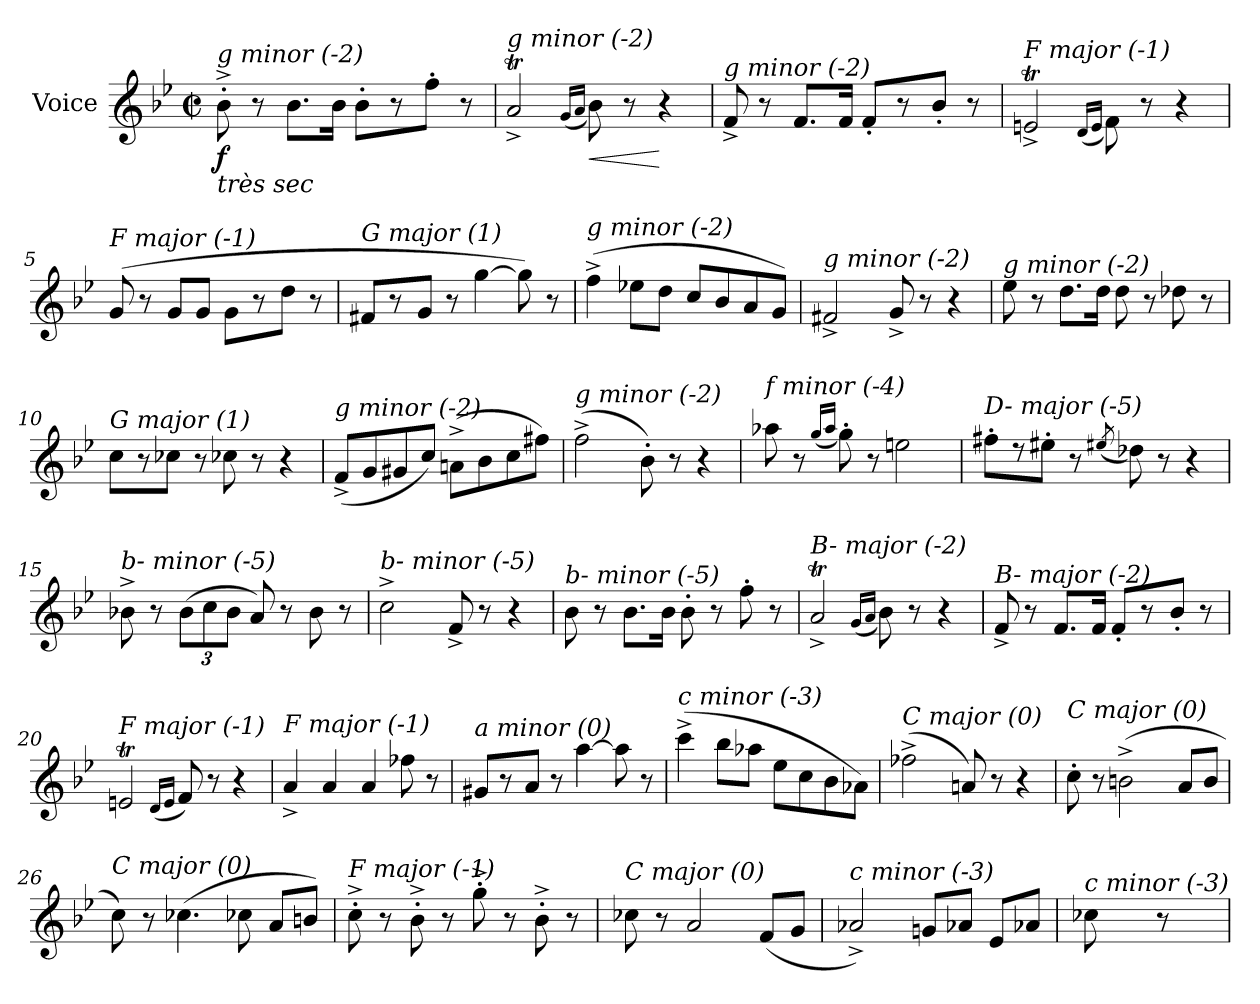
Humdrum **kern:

**kern	**dynam
*part1	*part1
*staff1	*staff1
*I"Voice	*
*I'V	*
*clefG2	*
*k[b-e-]	*
*M2/2	*
*met(c|)	*
*MM288	*
=1	=1
!LO:TX:b:i:t=très sec	!
!LO:TX:i:t=g minor (-2)	!
!	!LO:DY:b
8b-'^\	f
8r	.
8.b-\L	.
16b-\Jk	.
8b-'\L	.
8r	.
8ff'\J	.
8r	.
=2	=2
!LO:TX:i:t=g minor (-2)	!
2at^/	.
(<16qg/LL	.
16qa/JJ	.
!	!LO:HP:b
8b-\)	<
8r	.
4r	[
=3	=3
!LO:TX:i:t=g minor (-2)	!
8f^/	.
8r	.
8.f/L	.
16f/Jk	.
8f'/L	.
8r	.
8b-'/J	.
8r	.
=4	=4
!LO:TX:i:t=F major (-1)	!
2ent^/	.
(<16qd/LL	.
16qe/JJ	.
8f\)	.
8r	.
4r	.
=5	=5
!LO:TX:i:t=F major (-1)	!
(>8g/	.
8r	.
8g/L	.
8g/J	.
8g\L	.
8r	.
8dd\J	.
8r	.
!!LO:LB:g=z
=6	=6
!LO:TX:i:t=G major (1)	!
8f#X/L	.
8r	.
8g/J	.
8r	.
[4gg\	.
8gg\])	.
8r	.
=7	=7
!LO:TX:i:t=g minor (-2)	!
(>4ff^\	.
8ee-X\L	.
8dd\J	.
8cc/L	.
8b-/	.
8a/	.
8g/J)	.
=8	=8
!LO:TX:i:t=g minor (-2)	!
2f#X^/	.
8g^/	.
8r	.
4r	.
=9	=9
!LO:TX:i:t=g minor (-2)	!
8ee-\	.
8r	.
8.dd\L	.
16dd\Jk	.
8dd\	.
8r	.
8dd-X\	.
8r	.
=10	=10
!LO:TX:i:t=G major (1)	!
8cc\L	.
8r	.
8cc-Xi\J	.
8r	.
8cc-Xi\	.
8r	.
4r	.
!!LO:LB:g=z
=11	=11
!LO:TX:i:t=g minor (-2)	!
(<8f^/L	.
8g/	.
8g#Xi/	.
8cc/J)	.
(>8an^\L	.
8b-\	.
8cc\	.
8ff#Xi\J)	.
=12	=12
!LO:TX:i:t=g minor (-2)	!
(>2ff^\	.
8b-'\)	.
8r	.
4r	.
=13	=13
!LO:TX:i:t=f minor (-4)	!
8aa-X\	.
8r	.
(<16qgg/LL	.
16qaa-/JJ	.
8gg'\)	.
8r	.
2een\	.
=14	=14
!LO:TX:i:t=D- major (-5)	!
8ff#X'i\L	.
8r	.
8ee#X'i\J	.
8r	.
(<8qee#Xi/	.
8dd-X\)	.
8r	.
4r	.
=15	=15
!LO:TX:i:t=b- minor (-5)	!
8b-X^\	.
8r	.
*Xbrackettup	*
(>12b-\L	.
12cc\	.
12b-\J	.
8a/)	.
8r	.
8b-\	.
8r	.
!!LO:LB:g=z
=16	=16
!LO:TX:i:t=b- minor (-5)	!
2cc^\	.
8f^/	.
8r	.
4r	.
=17	=17
!LO:TX:i:t=b- minor (-5)	!
8b-\	.
8r	.
8.b-\L	.
16b-\Jk	.
8b-'\	.
8r	.
8ff'\	.
8r	.
=18	=18
!LO:TX:i:t=B- major (-2)	!
2at^/	.
(<16qg/LL	.
16qa/JJ	.
8b-\)	.
8r	.
4r	.
=19	=19
!LO:TX:i:t=B- major (-2)	!
8f^/	.
8r	.
8.f/L	.
16f/Jk	.
8f'/L	.
8r	.
8b-'/J	.
8r	.
=20	=20
!LO:TX:i:t=F major (-1)	!
2ent/	.
(<16qd/LL	.
16qe/JJ	.
8f/)	.
8r	.
4r	.
!!LO:LB:g=z
=21	=21
!LO:TX:i:t=F major (-1)	!
4a^/	.
4a/	.
4a/	.
8ff-Xi\	.
8r	.
=22	=22
!LO:TX:i:t=a minor (0)	!
8g#X/L	.
8r	.
8a/J	.
8r	.
[4aa\	.
8aa\]	.
8r	.
=23	=23
!LO:TX:i:t=c minor (-3)	!
(>4ccc^\	.
8bb-\L	.
8aa-X\J	.
8ee-\L	.
8cc\	.
8b-\	.
8a-X\J)	.
=24	=24
!LO:TX:i:t=C major (0)	!
(>2ff-X^i\	.
8an/)	.
8r	.
4r	.
=25	=25
!LO:TX:i:t=C major (0)	!
8cc'\	.
8r	.
(>2bn^\	.
8a/L	.
8b/J	.
!!LO:LB:g=z
=26	=26
!LO:TX:i:t=C major (0)	!
8cc\)	.
8r	.
(>4.cc-Xi\	.
8cc-Xi\	.
8a/L	.
8b/J)	.
=27	=27
!LO:TX:i:t=F major (-1)	!
8cc'^\	.
8r	.
8b-'^\	.
8r	.
8gg'^\	.
8r	.
8b-'^\	.
8r	.
=28	=28
!LO:TX:i:t=C major (0)	!
8cc-Xi\	.
8r	.
2a/	.
(<8f/L	.
8g/J	.
=29	=29
!LO:TX:i:t=c minor (-3)	!
2a-X^i/)	.
8gn/L	.
8a-Xi/J	.
8e-/L	.
8a-Xi/J	.
=30	=30
!LO:TX:i:t=c minor (-3)	!
8cc-Xi\	.
8r	.
=	=
*-	*-
